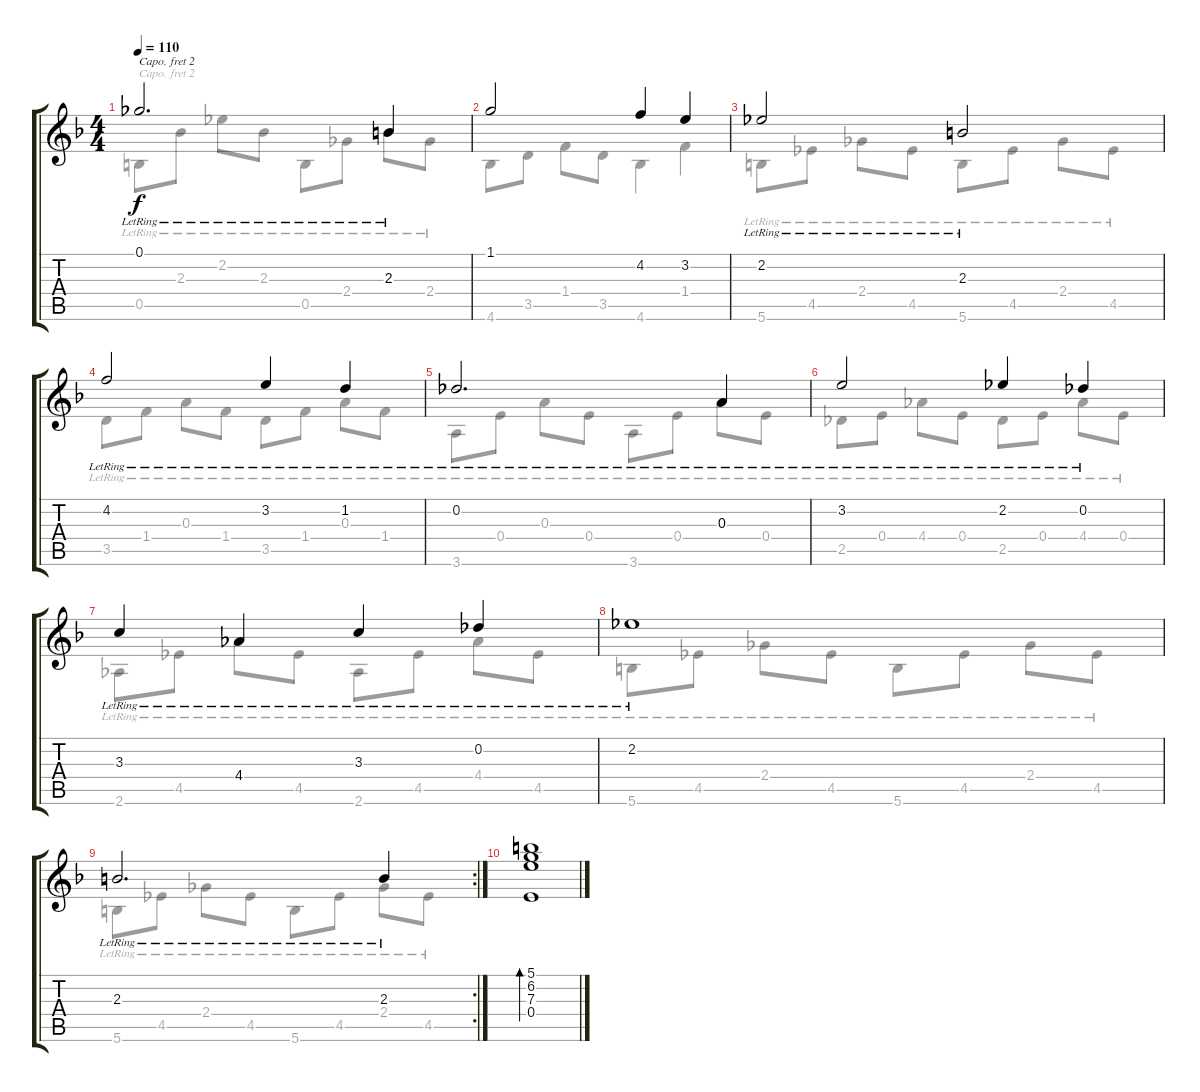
\track "" {instrument acousticguitarnylon}
\staff {score tabs}
\capo 2
\tuning (E4 B3 G3 D3 A2 E2) {hide}
\voice
\ts (4 4)
\tempo 110
\clef g2
\ks f
0.1{lr}.2{d dy f} 2.3{lr}.4 |
1.1.2 4.2.4 3.2.4 |
2.2{lr}.2 2.3{lr}.2 |
4.2{lr}.2 3.2{lr}.4 1.2{lr}.4 |
0.2{lr}.2{d} 0.3{lr}.4 |
3.2{lr}.2 2.2{lr}.4 0.2{lr}.4 |
3.3{lr}.4 4.4{lr}.4 3.3{lr}.4 0.2{lr}.4 |
2.2{lr}.1 |
\rc 2
2.3{lr}.2{d} 2.3{lr}.4 |
(5.1 6.2 7.3 0.4).1{bd 60}
\voice
\clef g2
\ottava regular
\simile none
\ks f
0.5{lr}.8{dy f} 2.3{lr}.8 2.2{lr}.8 2.3{lr}.8 0.5{lr}.8 2.4{lr}.8 2.3{lr}.8 2.4{lr}.8 |
4.6.8 3.5.8 1.4.8 3.5.8 4.6.4 1.4.4 |
5.6{lr}.8 4.5{lr}.8 2.4{lr}.8 4.5{lr}.8 5.6{lr}.8 4.5{lr}.8 2.4{lr}.8 4.5{lr}.8 |
3.5{lr}.8 1.4{lr}.8 0.3{lr}.8 1.4{lr}.8 3.5{lr}.8 1.4{lr}.8 0.3{lr}.8 1.4{lr}.8 |
3.6{lr}.8 0.4{lr}.8 0.3{lr}.8 0.4{lr}.8 3.6{lr}.8 0.4{lr}.8 0.3{lr}.8 0.4{lr}.8 |
2.5{lr}.8 0.4{lr}.8 4.4{lr}.8 0.4{lr}.8 2.5{lr}.8 0.4{lr}.8 4.4{lr}.8 0.4{lr}.8 |
2.6{lr}.8 4.5{lr}.8 4.4{lr}.8 4.5{lr}.8 2.6{lr}.8 4.5{lr}.8 4.4{lr}.8 4.5{lr}.8 |
5.6{lr}.8 4.5{lr}.8 2.4{lr}.8 4.5{lr}.8 5.6{lr}.8 4.5{lr}.8 2.4{lr}.8 4.5{lr}.8 |
5.6{lr}.8 4.5{lr}.8 2.4{lr}.8 4.5{lr}.8 5.6{lr}.8 4.5{lr}.8 2.4{lr}.8 4.5{lr}.8 |
